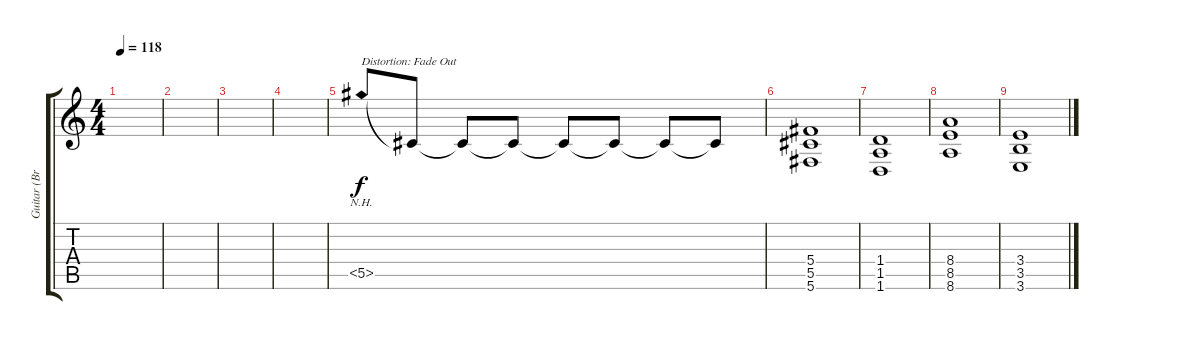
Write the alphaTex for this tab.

\track ("Guitar (Brad Delson)" "Guitar (Br") {instrument distortionguitar}
\staff {score tabs}
\tuning (Eb4 Bb3 Gb3 Db3 Ab2 Db2) {hide}
\ts (4 4)
\tempo 118
\clef g2
\ks c
|
|
|
|
5.5{nh}.8{txt "Distortion: Fade Out" volume 0 instrument distortionguitar} 5.5{t}.8{volume 2} 5.5{t}.8{volume 4} 5.5{t}.8{volume 6} 5.5{t}.8{volume 9} 5.5{t}.8{volume 12} 5.5{t}.8{volume 14} 5.5{t}.8{volume 16} |
(5.4 5.5 5.6).1 |
(1.4 1.5 1.6).1 |
(8.4 8.5 8.6).1 |
(3.4 3.5 3.6).1
